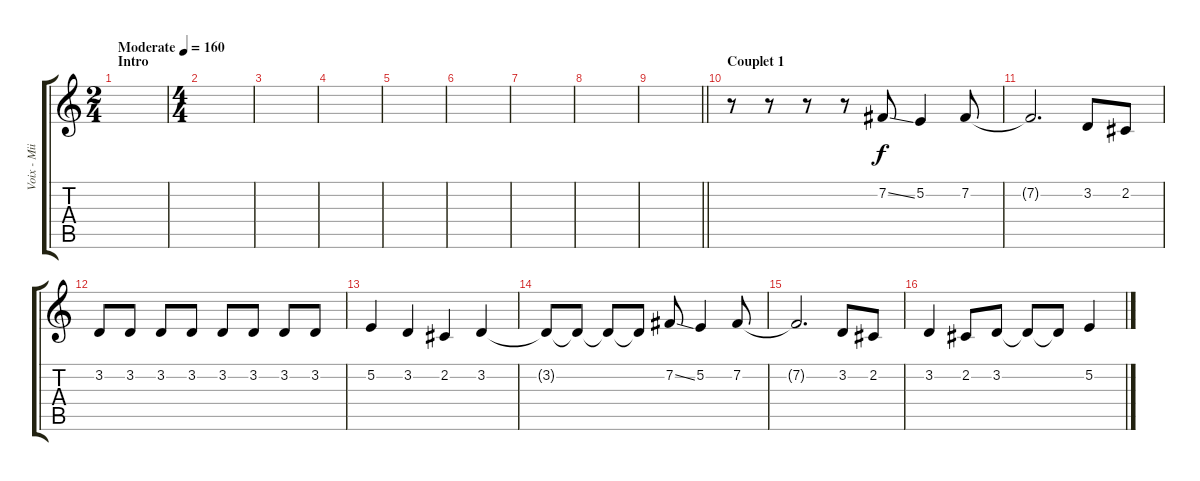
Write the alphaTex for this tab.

\track ("Voix - Miikka" "Voix - Mii") {instrument mutedtrumpet}
\staff {score tabs}
\tuning (E4 B3 G3 D3 A2 E2) {hide}
\ts (2 4)
\section ("" "Intro")
\tempo (160 "Moderate")
\clef g2
\ks c
|
\ts (4 4)
|
|
|
|
|
|
|
\barLineRight lightlight
|
\section ("" "Couplet 1")
r.8 r.8 r.8 r.8 7.2{ss}.8 5.2.4 7.2.8 |
7.2{t}.2{d} 3.2.8 2.2.8 |
3.2.8 3.2.8 3.2.8 3.2.8 3.2.8 3.2.8 3.2.8 3.2.8 |
5.2.4 3.2.4 2.2.4 3.2.4 |
3.2{t}.8 3.2{t}.8 3.2{t}.8 3.2{t}.8 7.2{ss}.8 5.2.4 7.2.8 |
7.2{t}.2{d} 3.2.8 2.2.8 |
3.2.4 2.2.8 3.2.8 3.2{t}.8 3.2{t}.8 5.2.4
